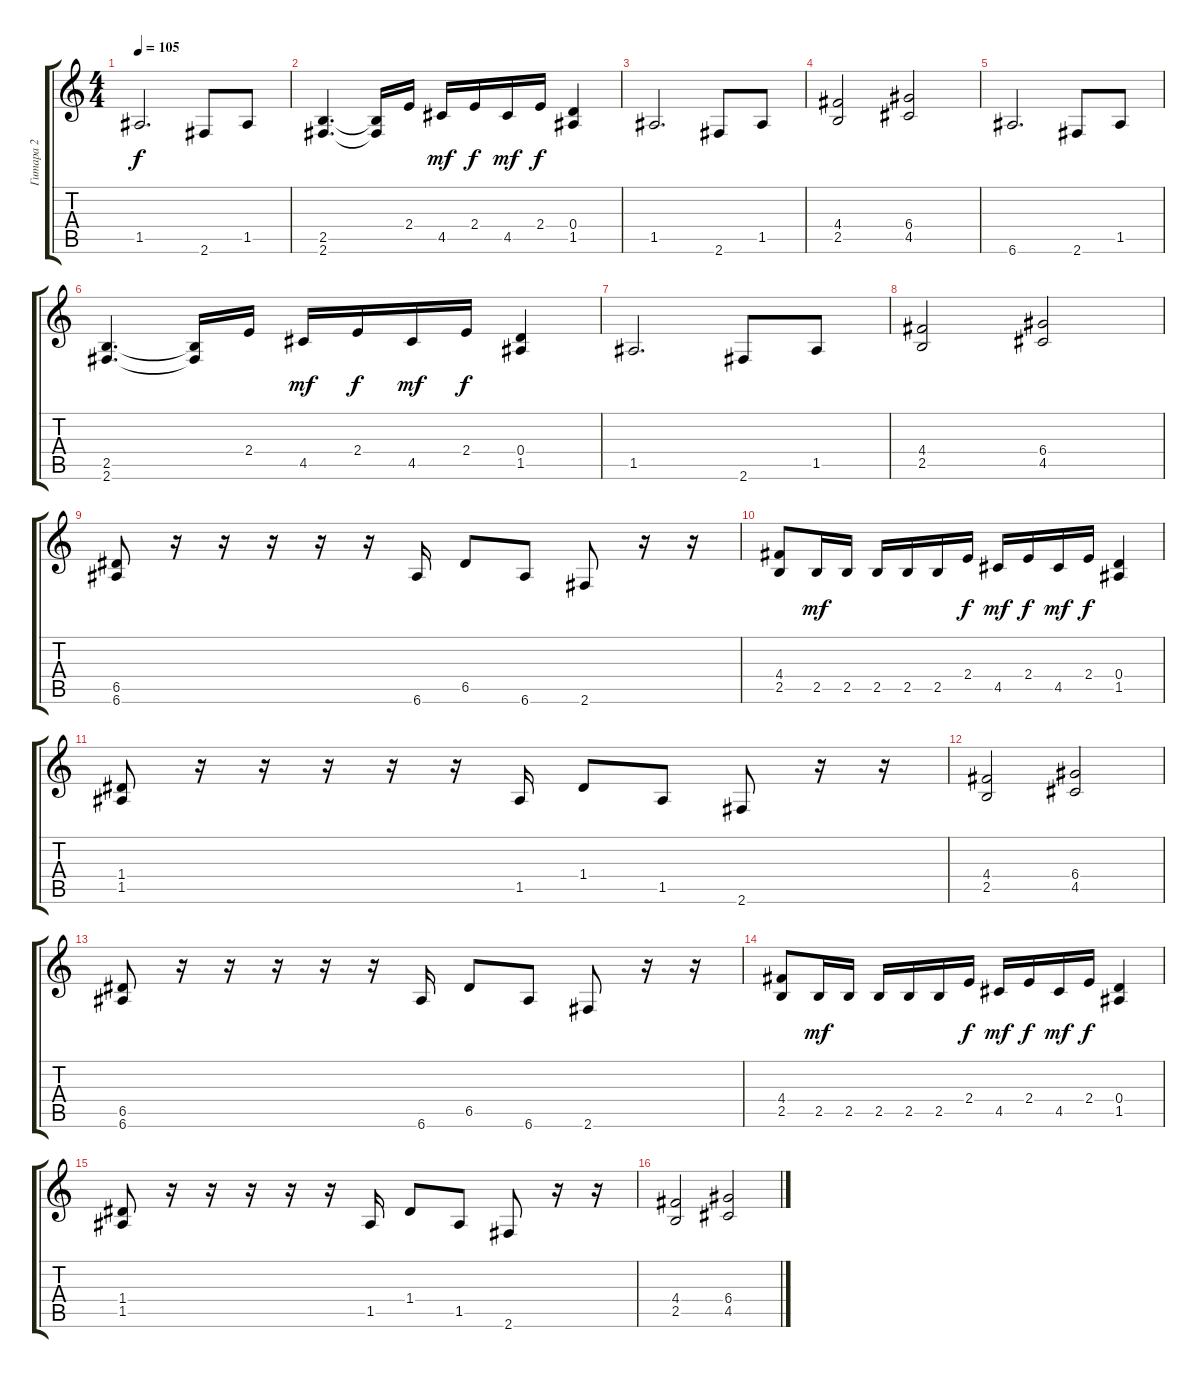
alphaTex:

\track ("Гитара 2" "Гитара 2") {instrument overdrivenguitar}
\staff {score tabs}
\tuning (E4 B3 G3 D3 A2 E2) {hide}
\ts (4 4)
\tempo 105
\clef g2
\ks c
1.5.2{d dy f} 2.6.8 1.5.8 |
(2.5 2.6).4{d} (2.5{t} 2.6{t}).16 2.4.16 4.5.16{dy mf} 2.4.16{dy f} 4.5.16{dy mf} 2.4.16{dy f} (0.4 1.5).4 |
1.5.2{d} 2.6.8 1.5.8 |
(4.4 2.5).2 (6.4 4.5).2 |
6.6.2{d} 2.6.8 1.5.8 |
(2.5 2.6).4{d} (2.5{t} 2.6{t}).16 2.4.16 4.5.16{dy mf} 2.4.16{dy f} 4.5.16{dy mf} 2.4.16{dy f} (0.4 1.5).4 |
1.5.2{d} 2.6.8 1.5.8 |
(4.4 2.5).2 (6.4 4.5).2 |
(6.5 6.6).8 r.16 r.16 r.16 r.16 r.16 6.6.16 6.5.8 6.6.8 2.6.8 r.16 r.16 |
(4.4 2.5).8 2.5.16{dy mf} 2.5.16 2.5.16 2.5.16 2.5.16 2.4.16{dy f} 4.5.16{dy mf} 2.4.16{dy f} 4.5.16{dy mf} 2.4.16{dy f} (0.4 1.5).4 |
(1.4 1.5).8 r.16 r.16 r.16 r.16 r.16 1.5.16 1.4.8 1.5.8 2.6.8 r.16 r.16 |
(4.4 2.5).2 (6.4 4.5).2 |
(6.5 6.6).8 r.16 r.16 r.16 r.16 r.16 6.6.16 6.5.8 6.6.8 2.6.8 r.16 r.16 |
(4.4 2.5).8 2.5.16{dy mf} 2.5.16 2.5.16 2.5.16 2.5.16 2.4.16{dy f} 4.5.16{dy mf} 2.4.16{dy f} 4.5.16{dy mf} 2.4.16{dy f} (0.4 1.5).4 |
(1.4 1.5).8 r.16 r.16 r.16 r.16 r.16 1.5.16 1.4.8 1.5.8 2.6.8 r.16 r.16 |
(4.4 2.5).2 (6.4 4.5).2
